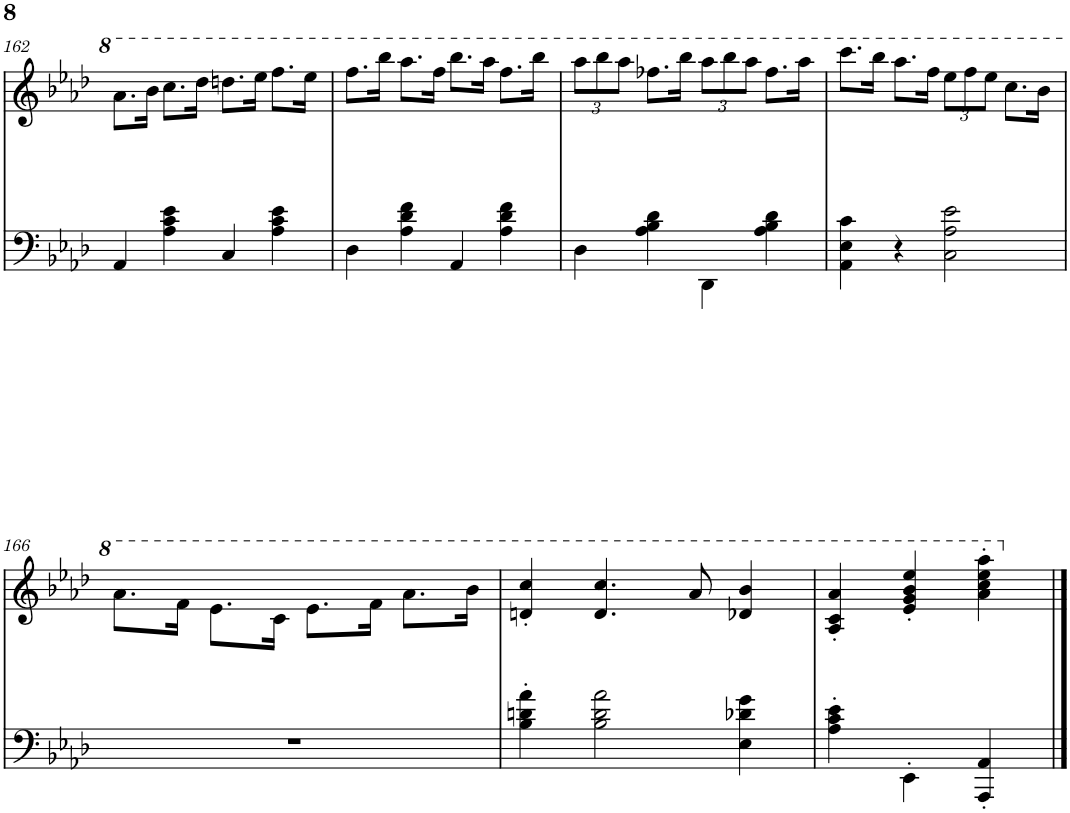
**kern	**kern
*part2	*part1
*staff2	*staff1
*I"Piano	*I"Piano
*I'Pno	*I'Pno
!!LO:PB:g=z
*clefF4	*clefG2
*k[b-e-a-d-]	*k[b-e-a-d-]
*A-:	*A-:
*M4/4	*M4/4
=162	=162
4AA-/	8.aa-\L
.	16bb-\Jk
4A-\ 4c\ 4e-\	8.ccc\L
.	16ddd-\Jk
4C/	8.dddn\L
.	16eee-\Jk
4A-\ 4c\ 4e-\	8.fff\L
.	16eee-\Jk
=163	=163
4D-\	8.fff\L
.	16bbb-\Jk
4A-\ 4d-\ 4f\	8.aaa-\L
.	16fff\Jk
4AA-/	8.bbb-\L
.	16aaa-\Jk
4A-\ 4d-\ 4f\	8.fff\L
.	16bbb-\Jk
=164	=164
*	*Xbrackettup
4D-\	12aaa-\L
.	12bbb-\
.	12aaa-\J
4A-\ 4B-\ 4d-\	8.fff-X\L
.	16bbb-\Jk
4DD-\	12aaa-\L
.	12bbb-\
.	12aaa-\J
4A-\ 4B-\ 4d-\	8.fff-\L
.	16aaa-\Jk
=165	=165
4AA-\ 4E-\ 4c\	8.cccc\L
.	16bbb-\Jk
4r	8.aaa-\L
.	16fff\Jk
2C\ 2A-\ 2e-\	12eee-\L
.	12fff\
.	12eee-\J
.	8.ccc\L
.	16bb-\Jk
!!LO:LB:g=z
=166	=166
1r	8.aa-\L
.	16ff\Jk
.	8.ee-\L
.	16cc\Jk
.	8.ee-\L
.	16ff\Jk
.	8.aa-\L
.	16bb-\Jk
=167	=167
4B-\' 4dn\' 4a-\'	4ddn/' 4ccc/'
2B-\ 2d\ 2a-\	4.dd/ 4.ccc/
.	8aa-/
4E-\ 4d-X\ 4g\	4dd-X/ 4bb-/
=168	=168
4A-\' 4c\' 4e-\'	4a-/' 4cc/' 4aa-/'
4EE-'\	4ee-/' 4gg/' 4bb-/' 4eee-/'
4AAA-/' 4AA-/'	4aa-\' 4ccc\' 4eee-\' 4aaa-\'
==	==
*-	*-
